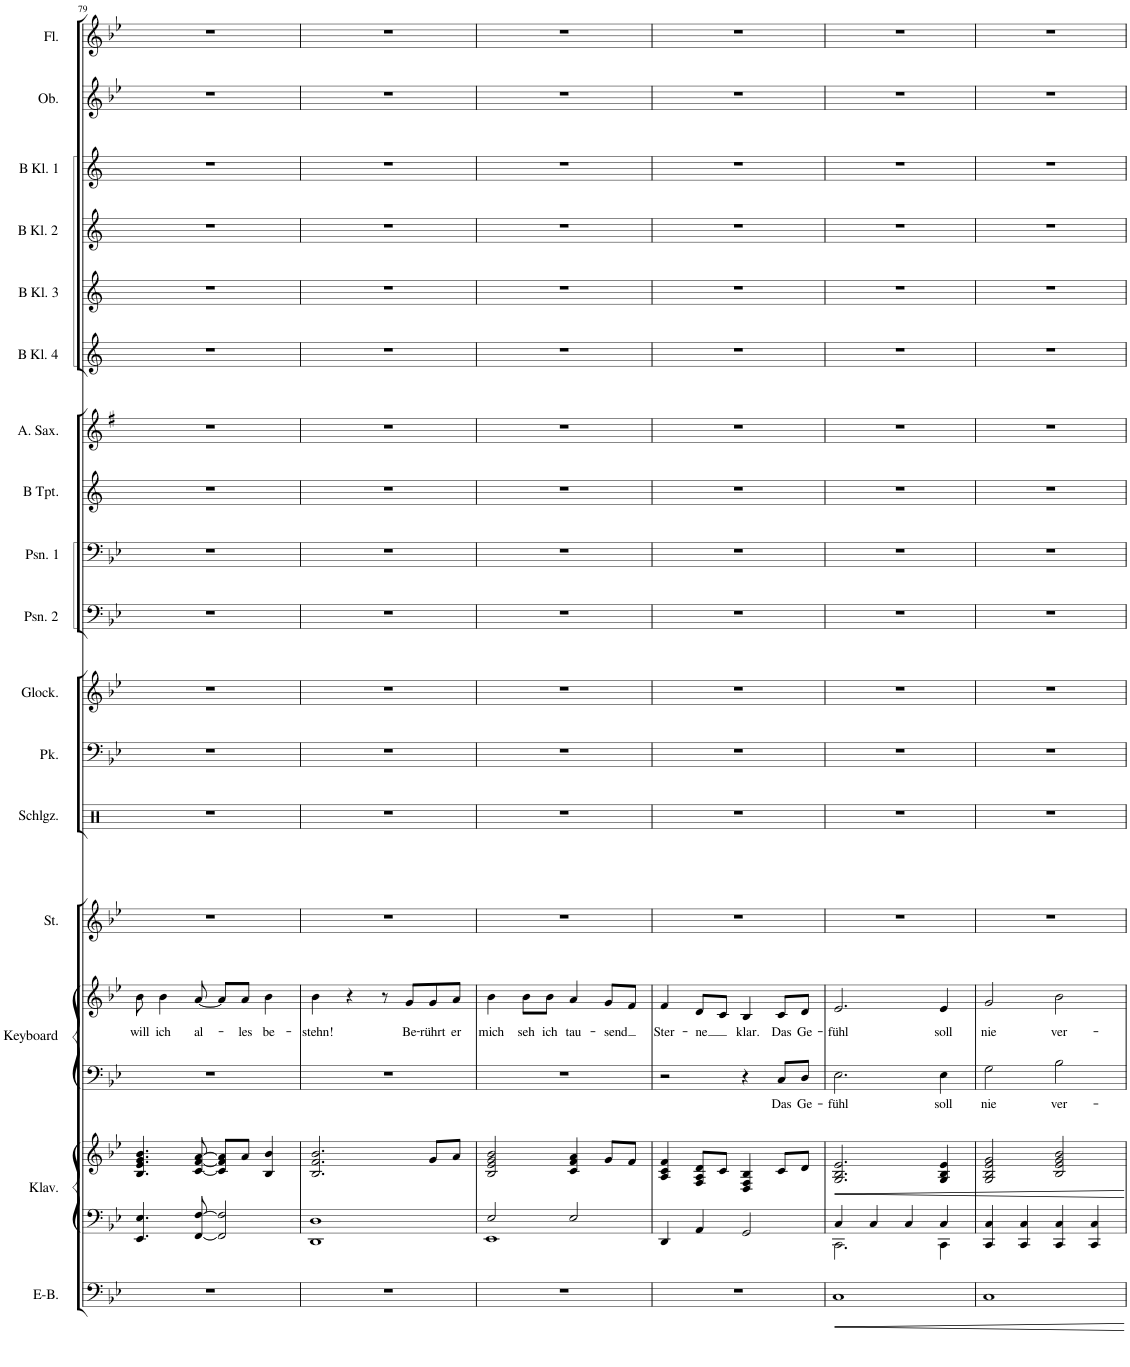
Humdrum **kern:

**kern	**kern	**kern	**kern	**text	**kern	**text	**kern	**kern	**kern	**kern	**kern	**kern	**kern	**kern	**kern	**kern	**kern	**kern	**kern	**kern
*part17	*part16	*part16	*part15	*part15	*part15	*part15	*part14	*part13	*part12	*part11	*part10	*part9	*part8	*part7	*part6	*part5	*part4	*part3	*part2	*part1
*staff19	*staff18	*staff17	*staff16	*staff16	*staff15	*staff15	*staff14	*staff13	*staff12	*staff11	*staff10	*staff9	*staff8	*staff7	*staff6	*staff5	*staff4	*staff3	*staff2	*staff1
*I"E-Bass (Gerhard)	*I"Klavier (Lisa)	*	*I"Keyboard (Strings)	*	*	*	*I"Stimme	*I"Schlagzeug	*I"Pauke	*I"Glockenspiel	*I"Posaune 2	*I"Posaune 1	*I"Trompete in B	*I"Altsaxophon	*I"Klarinette in B 4	*I"Klarinette in B 3	*I"Klarinette in B 2	*I"Klarinette in B 1	*I"Oboe	*I"Flöte
*I'E-B.	*I'Klav.	*	*I'Keyboard	*	*	*	*I'St.	*I'Schlgz.	*I'Pk.	*I'Glock.	*I'Psn. 2	*I'Psn. 1	*	*I'A. Sax.	*	*	*	*	*I'Ob.	*I'Fl.
!!LO:PB:g=z
*clefF4	*clefF4	*clefG2	*clefF4	*	*clefG2	*	*clefG2	*clefX	*clefF4	*clefG2	*clefF4	*clefF4	*clefG2	*clefG2	*clefG2	*clefG2	*clefG2	*clefG2	*clefG2	*clefG2
*ITrd7c12	*	*	*	*	*	*	*	*	*	*ITrd-14c-24	*	*	*ITrd1c2	*ITrd5c9	*ITrd1c2	*ITrd1c2	*ITrd1c2	*ITrd1c2	*	*
*k[b-e-]	*k[b-e-]	*k[b-e-]	*k[b-e-]	*	*k[b-e-]	*	*k[b-e-]	*k[]	*k[b-e-]	*k[b-e-]	*k[b-e-]	*k[b-e-]	*k[]	*k[f#]	*k[]	*k[]	*k[]	*k[]	*k[b-e-]	*k[b-e-]
=79	=79	=79	=79	=79	=79	=79	=79	=79	=79	=79	=79	=79	=79	=79	=79	=79	=79	=79	=79	=79
!	!	!	!	!	!	!LO:LY:b	!	!	!	!	!	!	!	!	!	!	!	!	!	!
1r	4.EE-/ 4.E-/	4.B-/ 4.e-/ 4.g/ 4.b-/	1r	.	8b-\	will	1r	1r	1r	1r	1r	1r	1r	1r	1r	1r	1r	1r	1r	1r
!	!	!	!	!	!	!LO:LY:b	!	!	!	!	!	!	!	!	!	!	!	!	!	!
.	.	.	.	.	4b-\	ich	.	.	.	.	.	.	.	.	.	.	.	.	.	.
!	!	!	!	!	!	!LO:LY:b	!	!	!	!	!	!	!	!	!	!	!	!	!	!
.	[8FF/ [8F/	[8c/ [8f/ [8a/	.	.	[8a/	al-	.	.	.	.	.	.	.	.	.	.	.	.	.	.
.	2FF/] 2F/]	8c/] 8f/] 8a/]L	.	.	8a/L]	.	.	.	.	.	.	.	.	.	.	.	.	.	.	.
!	!	!	!	!	!	!LO:LY:b	!	!	!	!	!	!	!	!	!	!	!	!	!	!
.	.	8a/J	.	.	8a/J	-les	.	.	.	.	.	.	.	.	.	.	.	.	.	.
!	!	!	!	!	!	!LO:LY:b	!	!	!	!	!	!	!	!	!	!	!	!	!	!
.	.	4B-/ 4b-/	.	.	4b-\	be-	.	.	.	.	.	.	.	.	.	.	.	.	.	.
=80	=80	=80	=80	=80	=80	=80	=80	=80	=80	=80	=80	=80	=80	=80	=80	=80	=80	=80	=80	=80
!	!	!	!	!	!	!LO:LY:b	!	!	!	!	!	!	!	!	!	!	!	!	!	!
1r	1DD 1D	2.B-/ 2.f/ 2.b-/	1r	.	4b-\	-stehn!	1r	1r	1r	1r	1r	1r	1r	1r	1r	1r	1r	1r	1r	1r
.	.	.	.	.	4r	.	.	.	.	.	.	.	.	.	.	.	.	.	.	.
.	.	.	.	.	8r	.	.	.	.	.	.	.	.	.	.	.	.	.	.	.
!	!	!	!	!	!	!LO:LY:b	!	!	!	!	!	!	!	!	!	!	!	!	!	!
.	.	.	.	.	8g/L	Be-	.	.	.	.	.	.	.	.	.	.	.	.	.	.
!	!	!	!	!	!	!LO:LY:b	!	!	!	!	!	!	!	!	!	!	!	!	!	!
.	.	8g/L	.	.	8g/	-rührt	.	.	.	.	.	.	.	.	.	.	.	.	.	.
!	!	!	!	!	!	!LO:LY:b	!	!	!	!	!	!	!	!	!	!	!	!	!	!
.	.	8a/J	.	.	8a/J	er	.	.	.	.	.	.	.	.	.	.	.	.	.	.
=81	=81	=81	=81	=81	=81	=81	=81	=81	=81	=81	=81	=81	=81	=81	=81	=81	=81	=81	=81	=81
*	*^	*	*	*	*	*	*	*	*	*	*	*	*	*	*	*	*	*	*	*
!	!	!	!	!	!	!	!LO:LY:b	!	!	!	!	!	!	!	!	!	!	!	!	!	!
1r	2E-/	1EE-	2B-/ 2e-/ 2g/ 2b-/	1r	.	4b-\	mich	1r	1r	1r	1r	1r	1r	1r	1r	1r	1r	1r	1r	1r	1r
!	!	!	!	!	!	!	!LO:LY:b	!	!	!	!	!	!	!	!	!	!	!	!	!	!
.	.	.	.	.	.	8b-\L	seh	.	.	.	.	.	.	.	.	.	.	.	.	.	.
!	!	!	!	!	!	!	!LO:LY:b	!	!	!	!	!	!	!	!	!	!	!	!	!	!
.	.	.	.	.	.	8b-\J	ich	.	.	.	.	.	.	.	.	.	.	.	.	.	.
!	!	!	!	!	!	!	!LO:LY:b	!	!	!	!	!	!	!	!	!	!	!	!	!	!
.	2E-/	.	4c/ 4f/ 4a/	.	.	4a/	tau-	.	.	.	.	.	.	.	.	.	.	.	.	.	.
!	!	!	!	!	!	!	!LO:LY:b	!	!	!	!	!	!	!	!	!	!	!	!	!	!
.	.	.	8g/L	.	.	8g/L	-send	.	.	.	.	.	.	.	.	.	.	.	.	.	.
.	.	.	8f/J	.	.	8f/J	.	.	.	.	.	.	.	.	.	.	.	.	.	.	.
*	*v	*v	*	*	*	*	*	*	*	*	*	*	*	*	*	*	*	*	*	*	*
=82	=82	=82	=82	=82	=82	=82	=82	=82	=82	=82	=82	=82	=82	=82	=82	=82	=82	=82	=82	=82
!	!	!	!	!	!	!LO:LY:b	!	!	!	!	!	!	!	!	!	!	!	!	!	!
1r	4DD/	4A/ 4c/ 4f/	2r	.	4f/	Ster-	1r	1r	1r	1r	1r	1r	1r	1r	1r	1r	1r	1r	1r	1r
!	!	!	!	!	!	!LO:LY:b	!	!	!	!	!	!	!	!	!	!	!	!	!	!
.	4AA/	8F/ 8A/ 8d/L	.	.	8d/L	-ne	.	.	.	.	.	.	.	.	.	.	.	.	.	.
.	.	8c/J	.	.	8c/J	.	.	.	.	.	.	.	.	.	.	.	.	.	.	.
!	!	!	!	!	!	!LO:LY:b	!	!	!	!	!	!	!	!	!	!	!	!	!	!
.	2GG/	4D/ 4F/ 4B-/	4r	.	4B-/	klar.	.	.	.	.	.	.	.	.	.	.	.	.	.	.
!	!	!	!	!LO:LY:b	!	!LO:LY:b	!	!	!	!	!	!	!	!	!	!	!	!	!	!
.	.	8c/L	8C/L	Das	8c/L	Das	.	.	.	.	.	.	.	.	.	.	.	.	.	.
!	!	!	!	!LO:LY:b	!	!LO:LY:b	!	!	!	!	!	!	!	!	!	!	!	!	!	!
.	.	8d/J	8D/J	Ge-	8d/J	Ge-	.	.	.	.	.	.	.	.	.	.	.	.	.	.
=83	=83	=83	=83	=83	=83	=83	=83	=83	=83	=83	=83	=83	=83	=83	=83	=83	=83	=83	=83	=83
*	*^	*	*	*	*	*	*	*	*	*	*	*	*	*	*	*	*	*	*	*
!	!	!	!	!	!LO:LY:b	!	!LO:LY:b	!	!	!	!	!	!	!	!	!	!	!	!	!	!
1C	4C/	2.CC\	2.G/ 2.B-/ 2.e-/	2.E-\	-fühl	2.e-/	-fühl	1r	1r	1r	1r	1r	1r	1r	1r	1r	1r	1r	1r	1r	1r
.	4C/	.	.	.	.	.	.	.	.	.	.	.	.	.	.	.	.	.	.	.	.
.	4C/	.	.	.	.	.	.	.	.	.	.	.	.	.	.	.	.	.	.	.	.
!	!	!	!	!	!LO:LY:b	!	!LO:LY:b	!	!	!	!	!	!	!	!	!	!	!	!	!	!
.	4C/	4CC\	4G/ 4B-/ 4e-/	4E-\	soll	4e-/	soll	.	.	.	.	.	.	.	.	.	.	.	.	.	.
=84	=84	=84	=84	=84	=84	=84	=84	=84	=84	=84	=84	=84	=84	=84	=84	=84	=84	=84	=84	=84	=84
!	!	!	!	!	!LO:LY:b	!	!LO:LY:b	!	!	!	!	!	!	!	!	!	!	!	!	!	!
*	*v	*v	*	*	*	*	*	*	*	*	*	*	*	*	*	*	*	*	*	*	*
1C	4CC/ 4C/	2G/ 2B-/ 2e-/ 2g/	2G\	nie	2g/	nie	1r	1r	1r	1r	1r	1r	1r	1r	1r	1r	1r	1r	1r	1r
.	4CC/ 4C/	.	.	.	.	.	.	.	.	.	.	.	.	.	.	.	.	.	.	.
!	!	!	!	!LO:LY:b	!	!LO:LY:b	!	!	!	!	!	!	!	!	!	!	!	!	!	!
.	4CC/ 4C/	2B-/ 2e-/ 2g/ 2b-/	2B-\	ver-	2b-\	ver-	.	.	.	.	.	.	.	.	.	.	.	.	.	.
.	4CC/ 4C/	.	.	.	.	.	.	.	.	.	.	.	.	.	.	.	.	.	.	.
=	=	=	=	=	=	=	=	=	=	=	=	=	=	=	=	=	=	=	=	=
*-	*-	*-	*-	*-	*-	*-	*-	*-	*-	*-	*-	*-	*-	*-	*-	*-	*-	*-	*-	*-
